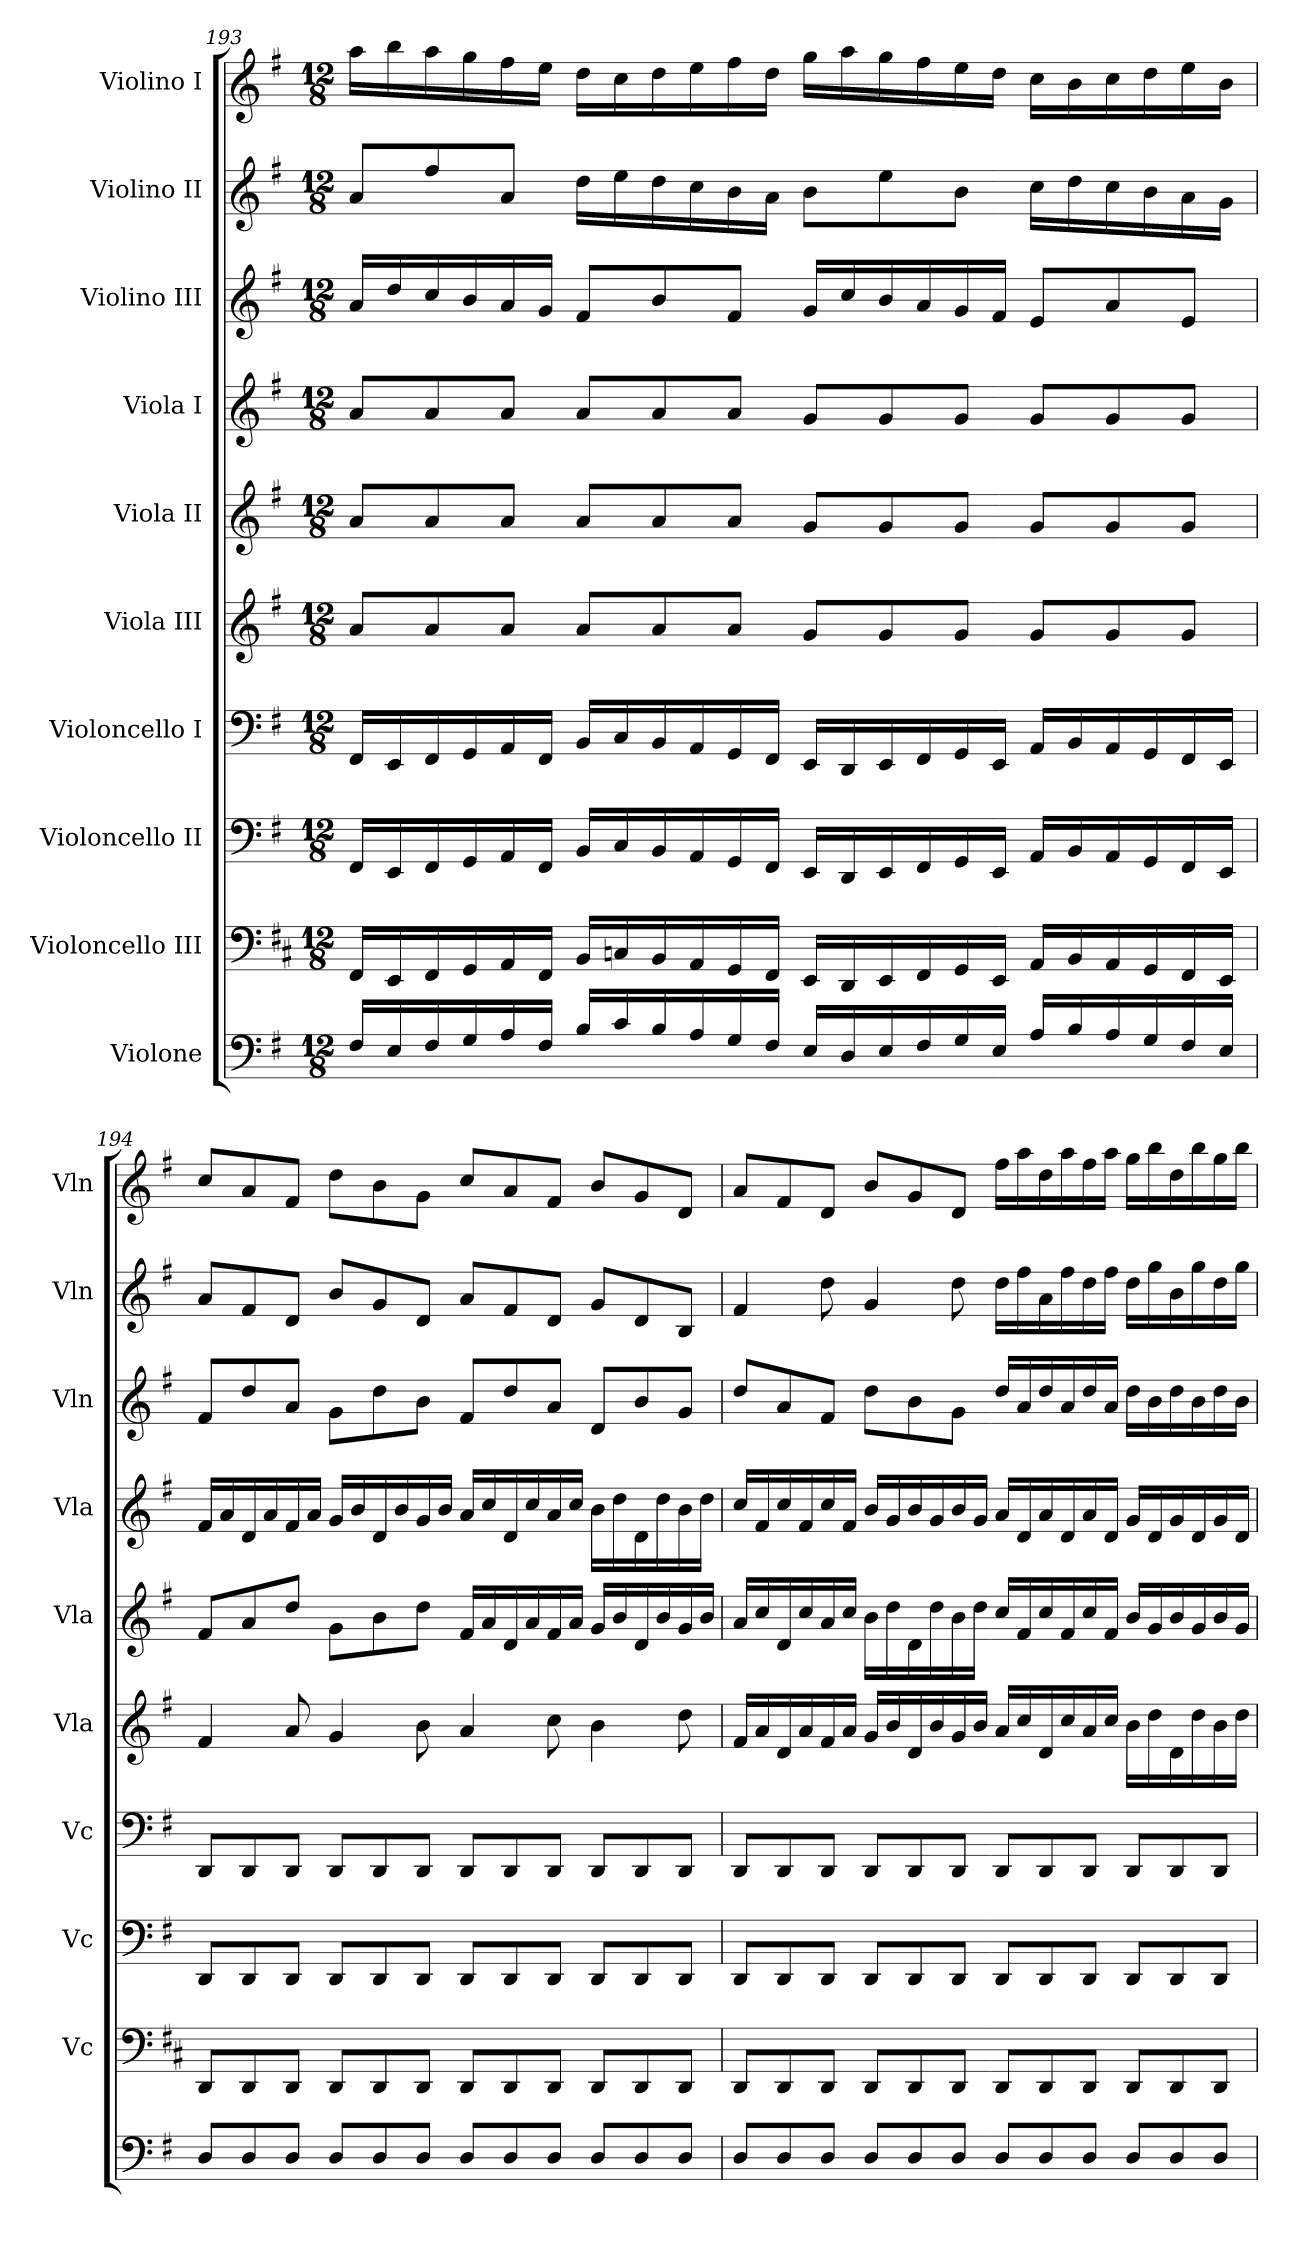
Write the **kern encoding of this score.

**kern	**kern	**kern	**kern	**kern	**kern	**kern	**kern	**kern	**kern
*part10	*part9	*part8	*part7	*part6	*part5	*part4	*part3	*part2	*part1
*staff10	*staff9	*staff8	*staff7	*staff6	*staff5	*staff4	*staff3	*staff2	*staff1
*I"Violone	*I"Violoncello III	*I"Violoncello  II	*I"Violoncello   I	*I"Viola       III	*I"Viola        II	*I"Viola         I	*I"Violino     III	*I"Violino      II	*I"Violino       I
*	*I'Vc	*I'Vc	*I'Vc	*I'Vla	*I'Vla	*I'Vla	*I'Vln	*I'Vln	*I'Vln
!!LO:PB:g=z
*clefF4	*clefF4	*clefF4	*clefF4	*clefG2	*clefG2	*clefG2	*clefG2	*clefG2	*clefG2
*ITrd7c12	*	*	*	*	*	*	*	*	*
*k[f#]	*k[f#c#]	*k[f#]	*k[f#]	*k[f#]	*k[f#]	*k[f#]	*k[f#]	*k[f#]	*k[f#]
*G:	*D:	*G:	*G:	*G:	*G:	*G:	*G:	*G:	*G:
*M12/8	*M12/8	*M12/8	*M12/8	*M12/8	*M12/8	*M12/8	*M12/8	*M12/8	*M12/8
=193	=193	=193	=193	=193	=193	=193	=193	=193	=193
16FF#/LL	16FF#/LL	16FF#/LL	16FF#/LL	8a/L	8a/L	8a/L	16a/LL	8a/L	16aa\LL
16EE/	16EE/	16EE/	16EE/	.	.	.	16dd/	.	16bb\
16FF#/	16FF#/	16FF#/	16FF#/	8a/	8a/	8a/	16cc/	8ff#/	16aa\
16GG/	16GG/	16GG/	16GG/	.	.	.	16b/	.	16gg\
16AA/	16AA/	16AA/	16AA/	8a/J	8a/J	8a/J	16a/	8a/J	16ff#\
16FF#/JJ	16FF#/JJ	16FF#/JJ	16FF#/JJ	.	.	.	16g/JJ	.	16ee\JJ
16BB/LL	16BB/LL	16BB/LL	16BB/LL	8a/L	8a/L	8a/L	8f#/L	16dd\LL	16dd\LL
16C/	16Cn/	16C/	16C/	.	.	.	.	16ee\	16cc\
16BB/	16BB/	16BB/	16BB/	8a/	8a/	8a/	8b/	16dd\	16dd\
16AA/	16AA/	16AA/	16AA/	.	.	.	.	16cc\	16ee\
16GG/	16GG/	16GG/	16GG/	8a/J	8a/J	8a/J	8f#/J	16b\	16ff#\
16FF#/JJ	16FF#/JJ	16FF#/JJ	16FF#/JJ	.	.	.	.	16a\JJ	16dd\JJ
16EE/LL	16EE/LL	16EE/LL	16EE/LL	8g/L	8g/L	8g/L	16g/LL	8b\L	16gg\LL
16DD/	16DD/	16DD/	16DD/	.	.	.	16cc/	.	16aa\
16EE/	16EE/	16EE/	16EE/	8g/	8g/	8g/	16b/	8ee\	16gg\
16FF#/	16FF#/	16FF#/	16FF#/	.	.	.	16a/	.	16ff#\
16GG/	16GG/	16GG/	16GG/	8g/J	8g/J	8g/J	16g/	8b\J	16ee\
16EE/JJ	16EE/JJ	16EE/JJ	16EE/JJ	.	.	.	16f#/JJ	.	16dd\JJ
16AA/LL	16AA/LL	16AA/LL	16AA/LL	8g/L	8g/L	8g/L	8e/L	16cc\LL	16cc\LL
16BB/	16BB/	16BB/	16BB/	.	.	.	.	16dd\	16b\
16AA/	16AA/	16AA/	16AA/	8g/	8g/	8g/	8a/	16cc\	16cc\
16GG/	16GG/	16GG/	16GG/	.	.	.	.	16b\	16dd\
16FF#/	16FF#/	16FF#/	16FF#/	8g/J	8g/J	8g/J	8e/J	16a\	16ee\
16EE/JJ	16EE/JJ	16EE/JJ	16EE/JJ	.	.	.	.	16g\JJ	16b\JJ
!!LO:PB:g=z
=194	=194	=194	=194	=194	=194	=194	=194	=194	=194
8DD/L	8DD/L	8DD/L	8DD/L	4f#/	8f#/L	16f#/LL	8f#/L	8a/L	8cc/L
.	.	.	.	.	.	16a/	.	.	.
8DD/	8DD/	8DD/	8DD/	.	8a/	16d/	8dd/	8f#/	8a/
.	.	.	.	.	.	16a/	.	.	.
8DD/J	8DD/J	8DD/J	8DD/J	8a/	8dd/J	16f#/	8a/J	8d/J	8f#/J
.	.	.	.	.	.	16a/JJ	.	.	.
8DD/L	8DD/L	8DD/L	8DD/L	4g/	8g\L	16g/LL	8g\L	8b/L	8dd\L
.	.	.	.	.	.	16b/	.	.	.
8DD/	8DD/	8DD/	8DD/	.	8b\	16d/	8dd\	8g/	8b\
.	.	.	.	.	.	16b/	.	.	.
8DD/J	8DD/J	8DD/J	8DD/J	8b\	8dd\J	16g/	8b\J	8d/J	8g\J
.	.	.	.	.	.	16b/JJ	.	.	.
8DD/L	8DD/L	8DD/L	8DD/L	4a/	16f#/LL	16a/LL	8f#/L	8a/L	8cc/L
.	.	.	.	.	16a/	16cc/	.	.	.
8DD/	8DD/	8DD/	8DD/	.	16d/	16d/	8dd/	8f#/	8a/
.	.	.	.	.	16a/	16cc/	.	.	.
8DD/J	8DD/J	8DD/J	8DD/J	8cc\	16f#/	16a/	8a/J	8d/J	8f#/J
.	.	.	.	.	16a/JJ	16cc/JJ	.	.	.
8DD/L	8DD/L	8DD/L	8DD/L	4b\	16g/LL	16b\LL	8d/L	8g/L	8b/L
.	.	.	.	.	16b/	16dd\	.	.	.
8DD/	8DD/	8DD/	8DD/	.	16d/	16d\	8b/	8d/	8g/
.	.	.	.	.	16b/	16dd\	.	.	.
8DD/J	8DD/J	8DD/J	8DD/J	8dd\	16g/	16b\	8g/J	8B/J	8d/J
.	.	.	.	.	16b/JJ	16dd\JJ	.	.	.
!!LO:PB:g=z
=195	=195	=195	=195	=195	=195	=195	=195	=195	=195
8DD/L	8DD/L	8DD/L	8DD/L	16f#/LL	16a/LL	16cc/LL	8dd/L	4f#/	8a/L
.	.	.	.	16a/	16cc/	16f#/	.	.	.
8DD/	8DD/	8DD/	8DD/	16d/	16d/	16cc/	8a/	.	8f#/
.	.	.	.	16a/	16cc/	16f#/	.	.	.
8DD/J	8DD/J	8DD/J	8DD/J	16f#/	16a/	16cc/	8f#/J	8dd\	8d/J
.	.	.	.	16a/JJ	16cc/JJ	16f#/JJ	.	.	.
8DD/L	8DD/L	8DD/L	8DD/L	16g/LL	16b\LL	16b/LL	8dd\L	4g/	8b/L
.	.	.	.	16b/	16dd\	16g/	.	.	.
8DD/	8DD/	8DD/	8DD/	16d/	16d\	16b/	8b\	.	8g/
.	.	.	.	16b/	16dd\	16g/	.	.	.
8DD/J	8DD/J	8DD/J	8DD/J	16g/	16b\	16b/	8g\J	8dd\	8d/J
.	.	.	.	16b/JJ	16dd\JJ	16g/JJ	.	.	.
8DD/L	8DD/L	8DD/L	8DD/L	16a/LL	16cc/LL	16a/LL	16dd/LL	16dd\LL	16ff#\LL
.	.	.	.	16cc/	16f#/	16d/	16a/	16ff#\	16aa\
8DD/	8DD/	8DD/	8DD/	16d/	16cc/	16a/	16dd/	16a\	16dd\
.	.	.	.	16cc/	16f#/	16d/	16a/	16ff#\	16aa\
8DD/J	8DD/J	8DD/J	8DD/J	16a/	16cc/	16a/	16dd/	16dd\	16ff#\
.	.	.	.	16cc/JJ	16f#/JJ	16d/JJ	16a/JJ	16ff#\JJ	16aa\JJ
8DD/L	8DD/L	8DD/L	8DD/L	16b\LL	16b/LL	16g/LL	16dd\LL	16dd\LL	16gg\LL
.	.	.	.	16dd\	16g/	16d/	16b\	16gg\	16bb\
8DD/	8DD/	8DD/	8DD/	16d\	16b/	16g/	16dd\	16b\	16dd\
.	.	.	.	16dd\	16g/	16d/	16b\	16gg\	16bb\
8DD/J	8DD/J	8DD/J	8DD/J	16b\	16b/	16g/	16dd\	16dd\	16gg\
.	.	.	.	16dd\JJ	16g/JJ	16d/JJ	16b\JJ	16gg\JJ	16bb\JJ
=	=	=	=	=	=	=	=	=	=
*-	*-	*-	*-	*-	*-	*-	*-	*-	*-
